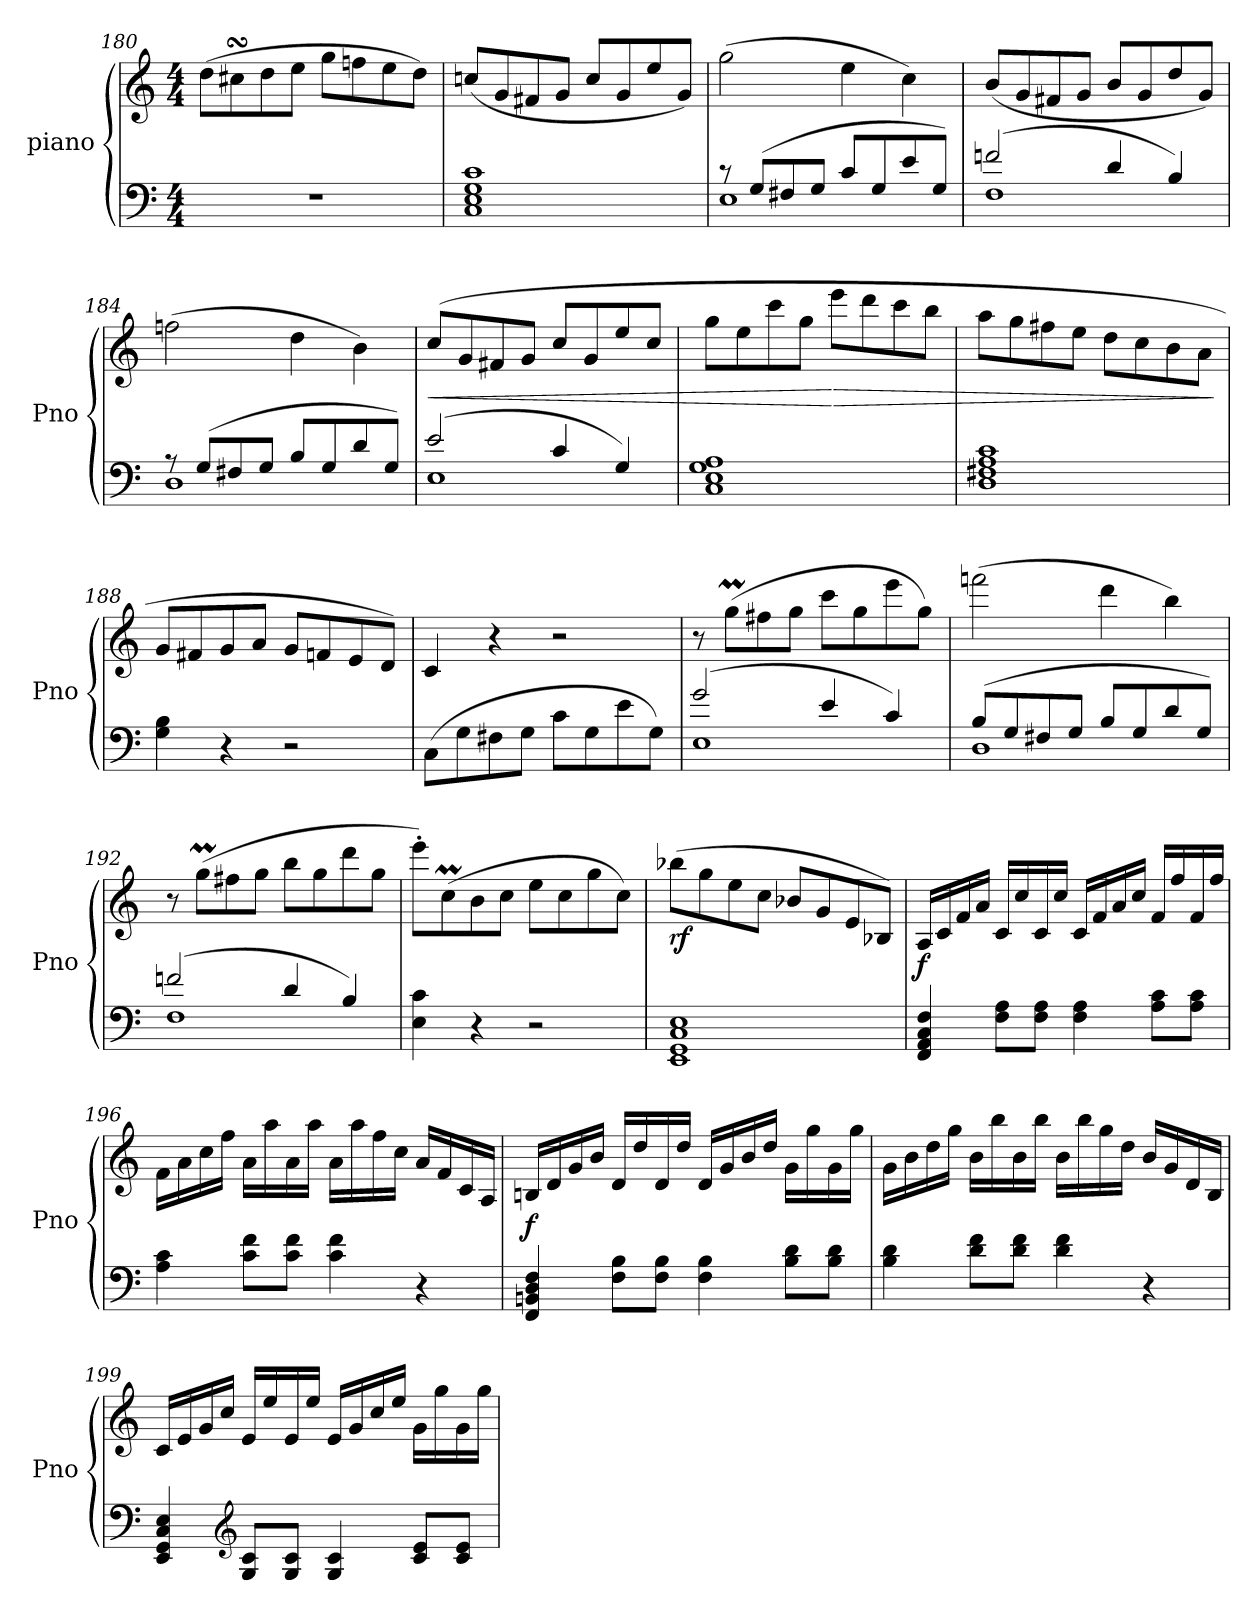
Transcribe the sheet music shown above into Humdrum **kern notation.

**kern	**dynam	**kern	**dynam
*part2	*part2	*part1	*part1
*staff2	*staff2	*staff1	*staff1
*I"piano	*	*I"piano	*
*I'Pno	*	*I'Pno	*
*clefF4	*	*clefG2	*
*k[]	*	*k[]	*
*M4/4	*	*M4/4	*
=180	=180	=180	=180
1r	.	(>8dd\L	.
.	.	8cc#XsSsS\	.
.	.	8dd\	.
.	.	8ee\J	.
.	.	8gg\L	.
.	.	8ffn\	.
.	.	8ee\	.
.	.	8dd\J)	.
=181	=181	=181	=181
1C 1E 1G 1c	.	(>8ccn/L	.
!	!	!	!LO:DY:b
.	.	8g/	other-dynamics
.	.	8f#X/	.
.	.	8g/J	.
.	.	8cc/L	.
.	.	8g/	.
.	.	8ee/	.
.	.	8g/J)	.
=182	=182	=182	=182
*^	*	*	*
8r	1E	.	(>2gg\	.
(>8G/L	.	.	.	.
8F#X/	.	.	.	.
8G/J	.	.	.	.
8c/L	.	.	4ee\	.
8G/	.	.	.	.
8e/	.	.	4cc\)	.
8G/J)	.	.	.	.
=183	=183	=183	=183	=183
(>2fn/	1F	.	(<8b/L	.
.	.	.	8g/	.
.	.	.	8f#X/	.
.	.	.	8g/J	.
4d/	.	.	8b/L	.
.	.	.	8g/	.
4B/)	.	.	8dd/	.
.	.	.	8g/J)	.
=184	=184	=184	=184	=184
8r	1D	.	(>2ffn\	.
(>8G/L	.	.	.	.
8F#X/	.	.	.	.
8G/J	.	.	.	.
8B/L	.	.	4dd\	.
8G/	.	.	.	.
8d/	.	.	4b\)	.
8G/J)	.	.	.	.
!!LO:LB:g=z
=185	=185	=185	=185	=185
!	!	!	!	!LO:HP:b
(>2e/	1E	.	(>8cc/L	<
.	.	.	8g/	.
.	.	.	8f#X/	.
.	.	.	8g/J	.
4c/	.	.	8cc/L	.
.	.	.	8g/	.
4G/)	.	.	8ee/	.
.	.	.	8cc/J	.
*v	*v	*	*	*
=186	=186	=186	=186
1C 1E 1G 1A	.	8gg\L	.
.	.	8ee\	.
.	.	8ccc\	.
.	.	8gg\J	.
!	!	!	!LO:HP:n=1:b
.	.	8eee\L	[ >
.	.	8ddd\	.
.	.	8ccc\	.
.	.	8bb\J	.
=187	=187	=187	=187
1D 1F#X 1A 1c	.	8aa\L	.
.	.	8gg\	.
.	.	8ff#X\	.
.	.	8ee\J	.
.	.	8dd\L	.
.	.	8cc\	.
.	.	8b\	.
.	.	8a\J	.
.	.	.	]
=188	=188	=188	=188
4G\ 4B\	.	8g/L	.
.	.	8f#X/	.
4r	.	8g/	.
.	.	8a/J	.
2r	.	8g/L	.
.	.	8fn/	.
.	.	8e/	.
.	.	8d/J)	.
=189	=189	=189	=189
(>8C\L	.	4c/	.
8G\	.	.	.
8F#X\	.	4r	.
8G\J	.	.	.
8c\L	.	2r	.
8G\	.	.	.
8e\	.	.	.
8G\J)	.	.	.
=190	=190	=190	=190
*^	*	*	*
(>2g/	1E	.	8r	.
.	.	.	(>8ggM\L	.
.	.	.	8ff#X\	.
.	.	.	8gg\J	.
4e/	.	.	8ccc\L	.
.	.	.	8gg\	.
4c/)	.	.	8eee\	.
.	.	.	8gg\J)	.
!!LO:LB:g=z
=191	=191	=191	=191	=191
(>8B/L	1D	.	(>2fffn\	.
8G/	.	.	.	.
8F#X/	.	.	.	.
8G/J	.	.	.	.
8B/L	.	.	4ddd\	.
8G/	.	.	.	.
8d/	.	.	4bb\)	.
8G/J)	.	.	.	.
=192	=192	=192	=192	=192
(>2fn/	1F	.	8r	.
.	.	.	(>8ggM\L	.
.	.	.	8ff#X\	.
.	.	.	8gg\J	.
4d/	.	.	8bb\L	.
.	.	.	8gg\	.
4B/)	.	.	8ddd\	.
.	.	.	8gg\J	.
*v	*v	*	*	*
=193	=193	=193	=193
4E\ 4c\	.	8eee'\L)	.
.	.	(>8ccM\	.
4r	.	8b\	.
.	.	8cc\J	.
2r	.	8ee\L	.
.	.	8cc\	.
.	.	8gg\	.
.	.	8cc\J)	.
=194	=194	=194	=194
!	!	!	!LO:DY:b
1EE 1GG 1C 1E	.	(>8bb-X\L	rf
.	.	8gg\	.
.	.	8ee\	.
.	.	8cc\J	.
.	.	8b-X/L	.
.	.	8g/	.
.	.	8e/	.
.	.	8B-X/J)	.
=195	=195	=195	=195
!	!LO:DY:a	!	!
4FF/ 4AA/ 4C/ 4F/	f	16A/LL	.
.	.	16c/	.
.	.	16f/	.
.	.	16a/JJ	.
8F\ 8A\L	.	16c/LL	.
.	.	16cc/	.
8F\ 8A\J	.	16c/	.
.	.	16cc/JJ	.
4F\ 4A\	.	16c/LL	.
.	.	16f/	.
.	.	16a/	.
.	.	16cc/JJ	.
8A\ 8c\L	.	16f/LL	.
.	.	16ff/	.
8A\ 8c\J	.	16f/	.
.	.	16ff/JJ	.
!!LO:LB:g=z
=196	=196	=196	=196
4A\ 4c\	.	16f\LL	.
.	.	16a\	.
.	.	16cc\	.
.	.	16ff\JJ	.
8c\ 8f\L	.	16a\LL	.
.	.	16aa\	.
8c\ 8f\J	.	16a\	.
.	.	16aa\JJ	.
4c\ 4f\	.	16a\LL	.
.	.	16aa\	.
.	.	16ff\	.
.	.	16cc\JJ	.
4r	.	16a/LL	.
.	.	16f/	.
.	.	16c/	.
.	.	16A/JJ	.
=197	=197	=197	=197
!	!LO:DY:a	!	!
4FF/ 4BBn/ 4D/ 4F/	f	16Bn/LL	.
.	.	16d/	.
.	.	16g/	.
.	.	16b/JJ	.
8F\ 8B\L	.	16d/LL	.
.	.	16dd/	.
8F\ 8B\J	.	16d/	.
.	.	16dd/JJ	.
4F\ 4B\	.	16d/LL	.
.	.	16g/	.
.	.	16b/	.
.	.	16dd/JJ	.
8B\ 8d\L	.	16g\LL	.
.	.	16gg\	.
8B\ 8d\J	.	16g\	.
.	.	16gg\JJ	.
=198	=198	=198	=198
4B\ 4d\	.	16g\LL	.
.	.	16b\	.
.	.	16dd\	.
.	.	16gg\JJ	.
8d\ 8f\L	.	16b\LL	.
.	.	16bb\	.
8d\ 8f\J	.	16b\	.
.	.	16bb\JJ	.
4d\ 4f\	.	16b\LL	.
.	.	16bb\	.
.	.	16gg\	.
.	.	16dd\JJ	.
4r	.	16b/LL	.
.	.	16g/	.
.	.	16d/	.
.	.	16B/JJ	.
=199	=199	=199	=199
4EE/ 4GG/ 4C/ 4E/	.	16c/LL	.
.	.	16e/	.
.	.	16g/	.
.	.	16cc/JJ	.
*clefG2	*	*	*
8G/ 8c/L	.	16e/LL	.
.	.	16ee/	.
8G/ 8c/J	.	16e/	.
.	.	16ee/JJ	.
4G/ 4c/	.	16e/LL	.
.	.	16g/	.
.	.	16cc/	.
.	.	16ee/JJ	.
8c/ 8e/L	.	16g\LL	.
.	.	16gg\	.
8c/ 8e/J	.	16g\	.
.	.	16gg\JJ	.
=	=	=	=
*-	*-	*-	*-
